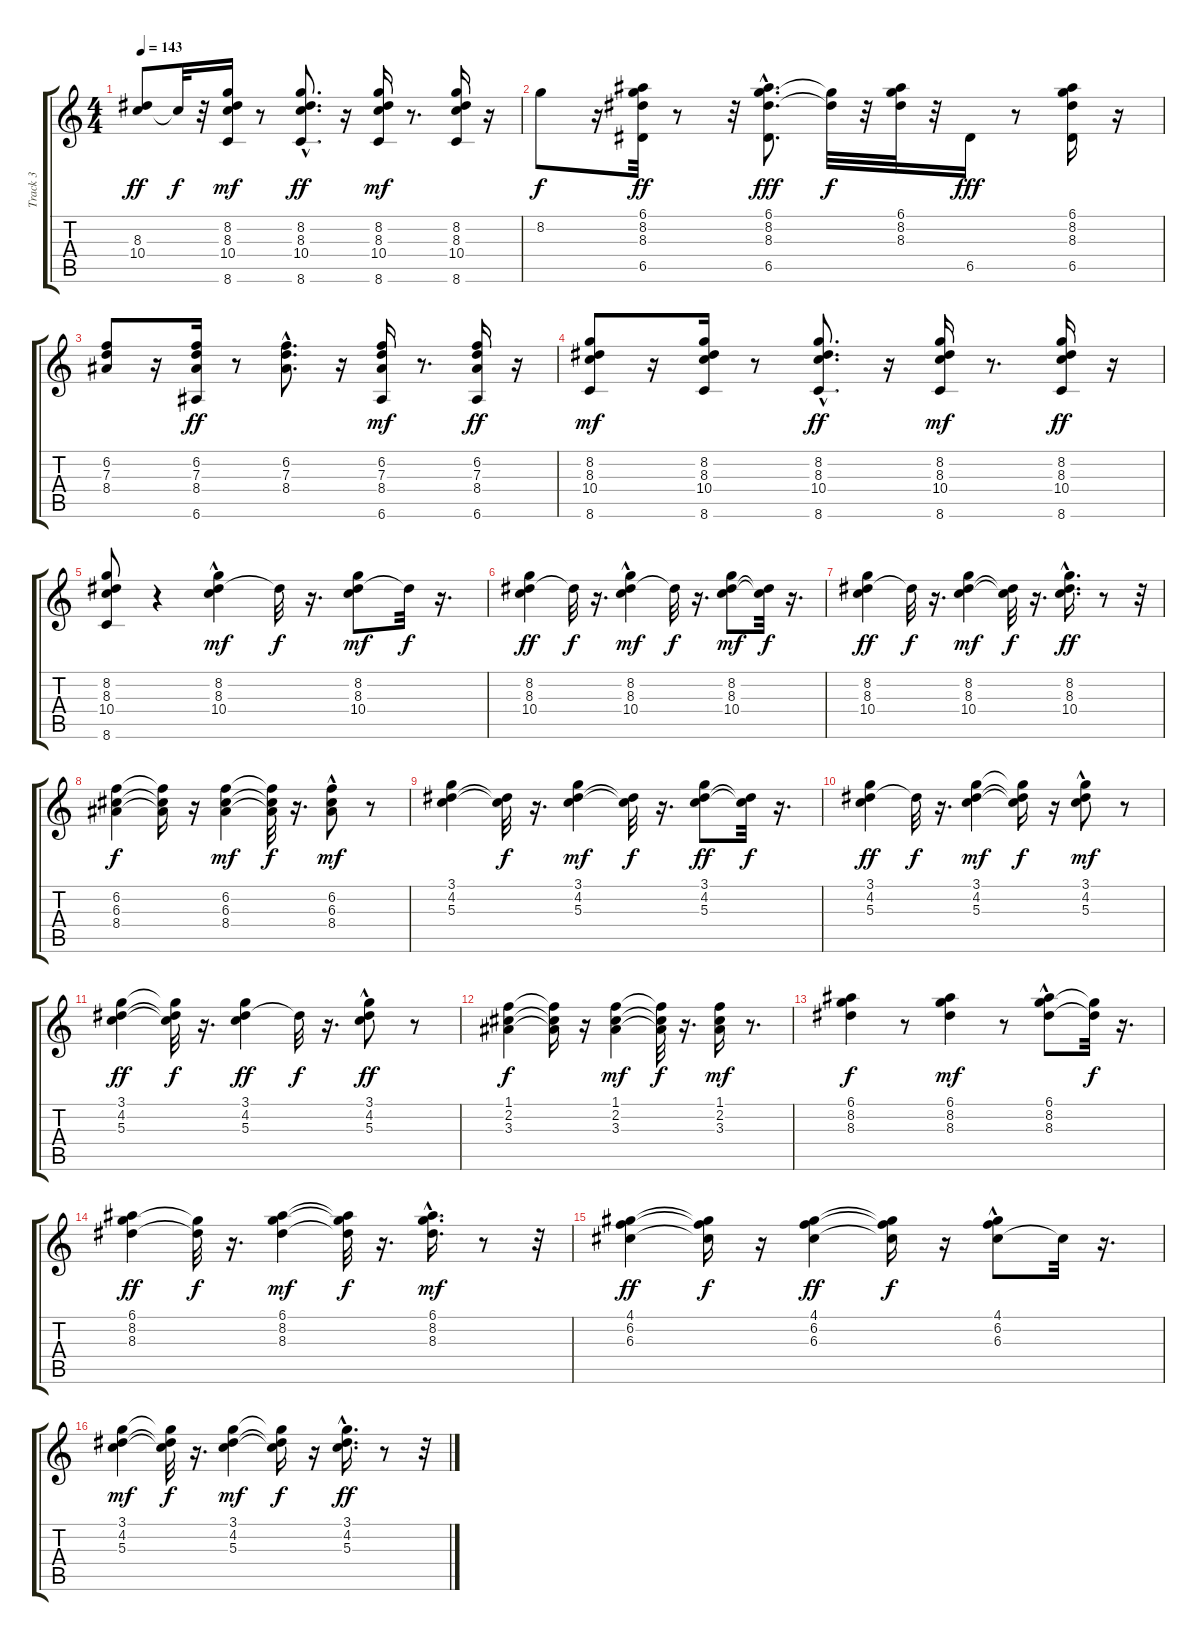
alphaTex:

\track ("Track 3" "Track 3") {instrument acousticguitarnylon}
\staff {score tabs}
\tuning (E4 B3 G3 D3 A2 E2) {hide}
\ts (4 4)
\tempo 143
\clef g2
\ks c
(8.3 10.4).8{dy ff} 10.4{t}.32{dy f} r.32 (8.2 8.3 10.4 8.6).16{dy mf} r.8 (8.2{hac} 8.3{hac} 10.4{hac} 8.6{hac}).8{d dy ff} r.16 (8.2 8.3 10.4 8.6).16{dy mf} r.8{d} (8.2 8.3 10.4 8.6).16 r.16 |
8.2.8{dy f} r.16 (6.1 8.2 8.3 6.5).32{dy ff} r.8 r.32 (6.1{hac} 8.2{hac} 8.3{hac} 6.5{hac}).8{d dy fff} (8.2{t} 8.3{t}).32{dy f} r.32 (6.1 8.2 8.3).32 r.32 6.5.16{dy fff} r.8 (6.1 8.2 8.3 6.5).16 r.16 |
(6.2 7.3 8.4).8 r.16 (6.2 7.3 8.4 6.6).16{dy ff} r.8 (6.2{hac} 7.3{hac} 8.4{hac}).8{d} r.16 (6.2 7.3 8.4 6.6).16{dy mf} r.8{d} (6.2 7.3 8.4 6.6).16{dy ff} r.16 |
(8.2 8.3 10.4 8.6).8{dy mf} r.16 (8.2 8.3 10.4 8.6).16 r.8 (8.2{hac} 8.3{hac} 10.4{hac} 8.6{hac}).8{d dy ff} r.16 (8.2 8.3 10.4 8.6).16{dy mf} r.8{d} (8.2 8.3 10.4 8.6).16{dy ff} r.16 |
(8.2 8.3 10.4 8.6).8 r.4 (8.2{hac} 8.3 10.4).4{dy mf} 8.3{t}.32{dy f} r.16{d} (8.2 8.3 10.4).8{dy mf} 8.3{t}.32{dy f} r.16{d} |
(8.2 8.3 10.4).4{dy ff} 8.3{t}.32{dy f} r.16{d} (8.2{hac} 8.3 10.4).4{dy mf} 8.3{t}.32{dy f} r.16{d} (8.2 8.3 10.4).8{dy mf} (8.3{t} 10.4{t}).32{dy f} r.16{d} |
(8.2 8.3 10.4).4{dy ff} 8.3{t}.32{dy f} r.16{d} (8.2 8.3 10.4).4{dy mf} (8.3{t} 10.4{t}).32{dy f} r.16{d} (8.2 8.3{hac} 10.4{hac}).16{d dy ff} r.8 r.32 |
(6.2 6.3 8.4).4{dy f} (6.2{t} 6.3{t} 8.4{t}).16 r.16 (6.2 6.3 8.4).4{dy mf} (6.2{t} 6.3{t} 8.4{t}).32{dy f} r.16{d} (6.2 6.3 8.4{hac}).8{dy mf} r.8 |
(3.1 4.2 5.3).4 (4.2{t} 5.3{t}).32{dy f} r.16{d} (3.1 4.2 5.3).4{dy mf} (4.2{t} 5.3{t}).32{dy f} r.16{d} (3.1 4.2 5.3).8{dy ff} (4.2{t} 5.3{t}).32{dy f} r.16{d} |
(3.1 4.2 5.3).4{dy ff} 4.2{t}.32{dy f} r.16{d} (3.1 4.2 5.3).4{dy mf} (3.1{t} 4.2{t} 5.3{t}).16{dy f} r.16 (3.1{hac} 4.2 5.3).8{dy mf} r.8 |
(3.1 4.2 5.3).4{dy ff} (3.1{t} 4.2{t} 5.3{t}).32{dy f} r.16{d} (3.1 4.2 5.3).4{dy ff} 4.2{t}.32{dy f} r.16{d} (3.1 4.2{hac} 5.3).8{dy ff} r.8 |
(1.1 2.2 3.3).4{dy f} (1.1{t} 2.2{t} 3.3{t}).16 r.16 (1.1 2.2 3.3).4{dy mf} (1.1{t} 2.2{t} 3.3{t}).32{dy f} r.16{d} (1.1 2.2 3.3).16{dy mf} r.8{d} |
(6.1 8.2 8.3).4{dy f} r.8 (6.1 8.2 8.3).4{dy mf} r.8 (6.1{hac} 8.2 8.3).8 (8.2{t} 8.3{t}).32{dy f} r.16{d} |
(6.1 8.2 8.3).4{dy ff} (8.2{t} 8.3{t}).32{dy f} r.16{d} (6.1 8.2 8.3).4{dy mf} (6.1{t} 8.2{t} 8.3{t}).32{dy f} r.16{d} (6.1{hac} 8.2{hac} 8.3{hac}).16{d dy mf} r.8 r.32 |
(4.1 6.2 6.3).4{dy ff} (4.1{t} 6.2{t} 6.3{t}).16{dy f} r.16 (4.1 6.2 6.3).4{dy ff} (4.1{t} 6.2{t} 6.3{t}).16{dy f} r.16 (4.1 6.2{hac} 6.3).8 6.3{t}.32 r.16{d} |
(3.1 4.2 5.3).4{dy mf} (3.1{t} 4.2{t} 5.3{t}).32{dy f} r.16{d} (3.1 4.2 5.3).4{dy mf} (3.1{t} 4.2{t} 5.3{t}).16{dy f} r.16 (3.1{hac} 4.2{hac} 5.3{hac}).16{d dy ff} r.8 r.32
